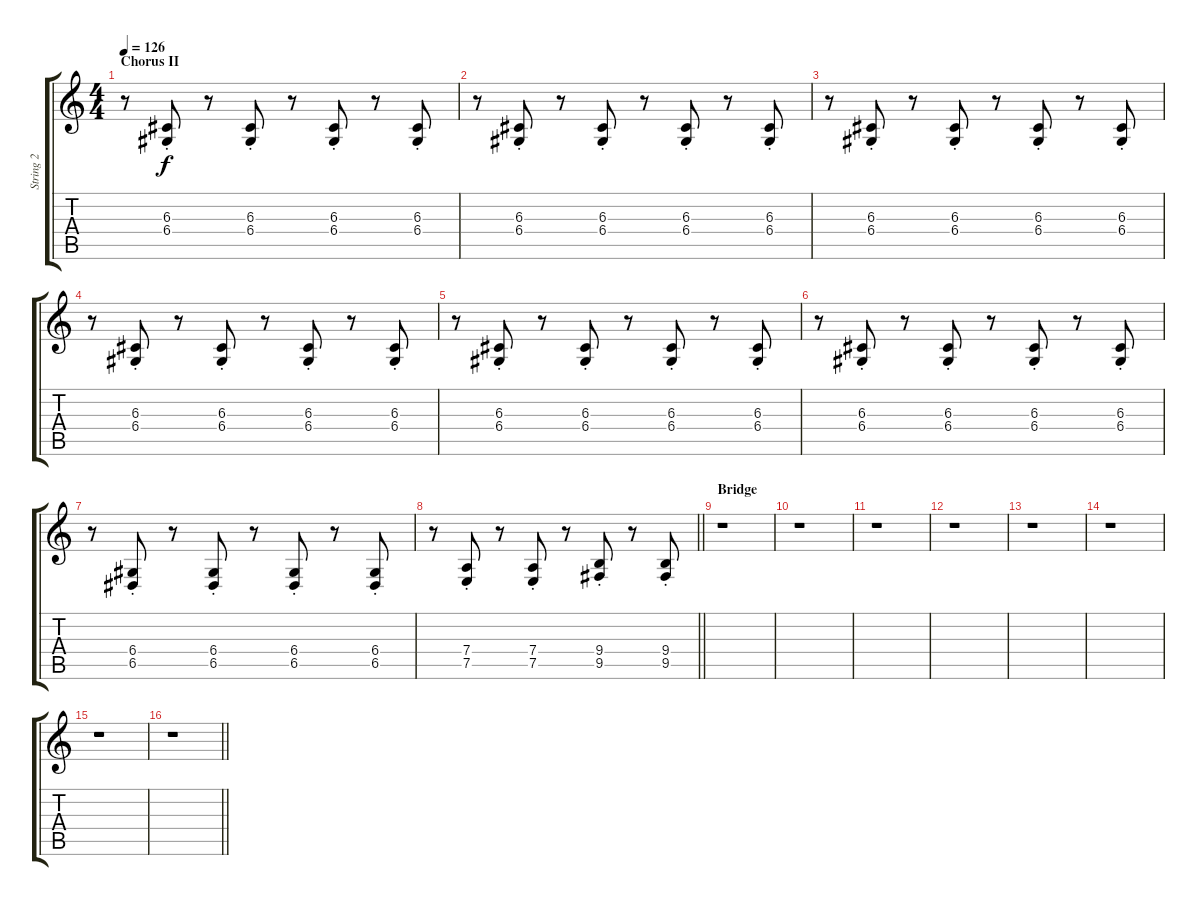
\track ("String 2 " "String 2 ") {instrument stringensemble1}
\staff {score tabs}
\tuning (E4 B3 G3 D3 A2 E2) {hide}
\ts (4 4)
\section ("" "Chorus II")
\tempo 126
\clef g2
\ks c
r.8{dy f} (6.3{st} 6.4{st}).8 r.8 (6.3{st} 6.4{st}).8 r.8 (6.3{st} 6.4{st}).8 r.8 (6.3{st} 6.4{st}).8 |
r.8 (6.3{st} 6.4{st}).8 r.8 (6.3{st} 6.4{st}).8 r.8 (6.3{st} 6.4{st}).8 r.8 (6.3{st} 6.4{st}).8 |
r.8 (6.3{st} 6.4{st}).8 r.8 (6.3{st} 6.4{st}).8 r.8 (6.3{st} 6.4{st}).8 r.8 (6.3{st} 6.4{st}).8 |
r.8 (6.3{st} 6.4{st}).8 r.8 (6.3{st} 6.4{st}).8 r.8 (6.3{st} 6.4{st}).8 r.8 (6.3{st} 6.4{st}).8 |
r.8 (6.3{st} 6.4{st}).8 r.8 (6.3{st} 6.4{st}).8 r.8 (6.3{st} 6.4{st}).8 r.8 (6.3{st} 6.4{st}).8 |
r.8 (6.3{st} 6.4{st}).8 r.8 (6.3{st} 6.4{st}).8 r.8 (6.3{st} 6.4{st}).8 r.8 (6.3{st} 6.4{st}).8 |
r.8 (6.4{st} 6.5{st}).8 r.8 (6.4{st} 6.5{st}).8 r.8 (6.4{st} 6.5{st}).8 r.8 (6.4{st} 6.5{st}).8 |
\barLineRight lightlight
r.8 (7.4{st} 7.5{st}).8 r.8 (7.4{st} 7.5{st}).8 r.8 (9.4{st} 9.5{st}).8 r.8 (9.4{st} 9.5{st}).8 |
\section ("" "Bridge")
r.1 |
r.1 |
r.1 |
r.1 |
r.1 |
r.1 |
r.1 |
\barLineRight lightlight
r.1
